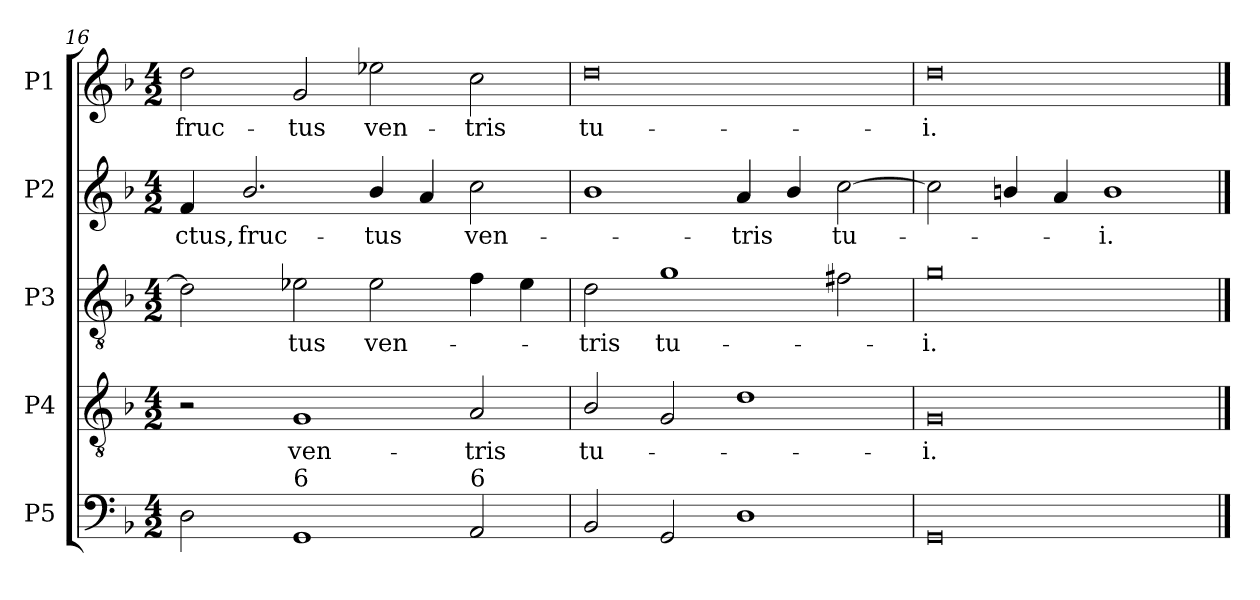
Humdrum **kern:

**kern	**kern	**text	**kern	**text	**kern	**text	**kern	**text
*part5	*part4	*part4	*part3	*part3	*part2	*part2	*part1	*part1
*staff5	*staff4	*staff4	*staff3	*staff3	*staff2	*staff2	*staff1	*staff1
*I"P5	*I"P4	*	*I"P3	*	*I"P2	*	*I"P1	*
!!LO:LB:g=z
*clefF4	*clefGv2	*	*clefGv2	*	*clefG2	*	*clefG2	*
*	*ITrd7c12	*	*ITrd7c12	*	*	*	*	*
*k[b-]	*k[b-]	*	*k[b-]	*	*k[b-]	*	*k[b-]	*
*F:	*F:	*	*F:	*	*F:	*	*F:	*
*M4/2	*M4/2	*	*M4/2	*	*M4/2	*	*M4/2	*
=16	=16	=16	=16	=16	=16	=16	=16	=16
!	!	!	!	!	!	!LO:LY:b:color=#000000	!	!
!	!	!	!	!	!	!	!	!LO:LY:b:color=#000000
2Di\	2r	.	2Di\]	.	4fi/	-ctus,	2ddi\	fruc-
!	!	!	!	!	!	!LO:LY:b:color=#000000	!	!
.	.	.	.	.	2.b-i/	fruc-	.	.
!	!	!LO:LY:b:color=#000000	!	!	!	!	!	!
!	!	!	!	!LO:LY:b:color=#000000	!	!	!	!
!LO:TX:a:t=6	!	!	!	!	!	!	!	!
!	!	!	!	!	!	!	!	!LO:LY:b:color=#000000
1GGi	1GGi	ven-	2E-Xi\	-tus	.	.	2gi/	-tus
!	!	!	!	!LO:LY:b:color=#000000	!	!	!	!
!	!	!	!	!	!	!LO:LY:b:color=#000000	!	!
!	!	!	!	!	!	!	!	!LO:LY:b:color=#000000
.	.	.	2E-i\	ven-	4b-i/	-tus	2ee-Xi\	ven-
.	.	.	.	.	4ai/	.	.	.
!	!	!LO:LY:b:color=#000000	!	!	!	!	!	!
!	!	!	!	!	!	!LO:LY:b:color=#000000	!	!
!LO:TX:a:t=6	!	!	!	!	!	!	!	!
!	!	!	!	!	!	!	!	!LO:LY:b:color=#000000
2AAi/	2AAi/	-tris	4Fi\	.	2cci\	ven-	2cci\	-tris
.	.	.	4E-i\	.	.	.	.	.
=17	=17	=17	=17	=17	=17	=17	=17	=17
!	!	!LO:LY:b:color=#000000	!	!	!	!	!	!
!	!	!	!	!LO:LY:b:color=#000000	!	!	!	!
!	!	!	!	!	!	!	!	!LO:LY:b:color=#000000
2BB-i/	2BB-i/	tu-	2Di\	-tris	1b-i	.	0ddi	tu-
!	!	!	!	!LO:LY:b:color=#000000	!	!	!	!
2GGi/	2GGi/	.	1Gi	tu-	.	.	.	.
!	!	!	!	!	!	!LO:LY:b:color=#000000	!	!
1Di	1Di	.	.	.	4ai/	-tris	.	.
.	.	.	.	.	4b-i/	.	.	.
!	!	!	!	!	!	!LO:LY:b:color=#000000	!	!
.	.	.	2F#Xi\	.	[2cci\	tu-	.	.
=18	=18	=18	=18	=18	=18	=18	=18	=18
!	!	!LO:LY:b:color=#000000	!	!	!	!	!	!
!	!	!	!	!LO:LY:b:color=#000000	!	!	!	!
!	!	!	!	!	!	!	!	!LO:LY:b:color=#000000
0GGi	0GGi	-i.	0Gi	-i.	2cci\]	.	0ddi	-i.
.	.	.	.	.	4bni/	.	.	.
.	.	.	.	.	4ai/	.	.	.
!	!	!	!	!	!	!LO:LY:b:color=#000000	!	!
.	.	.	.	.	1bi	-i.	.	.
==	==	==	==	==	==	==	==	==
*-	*-	*-	*-	*-	*-	*-	*-	*-
